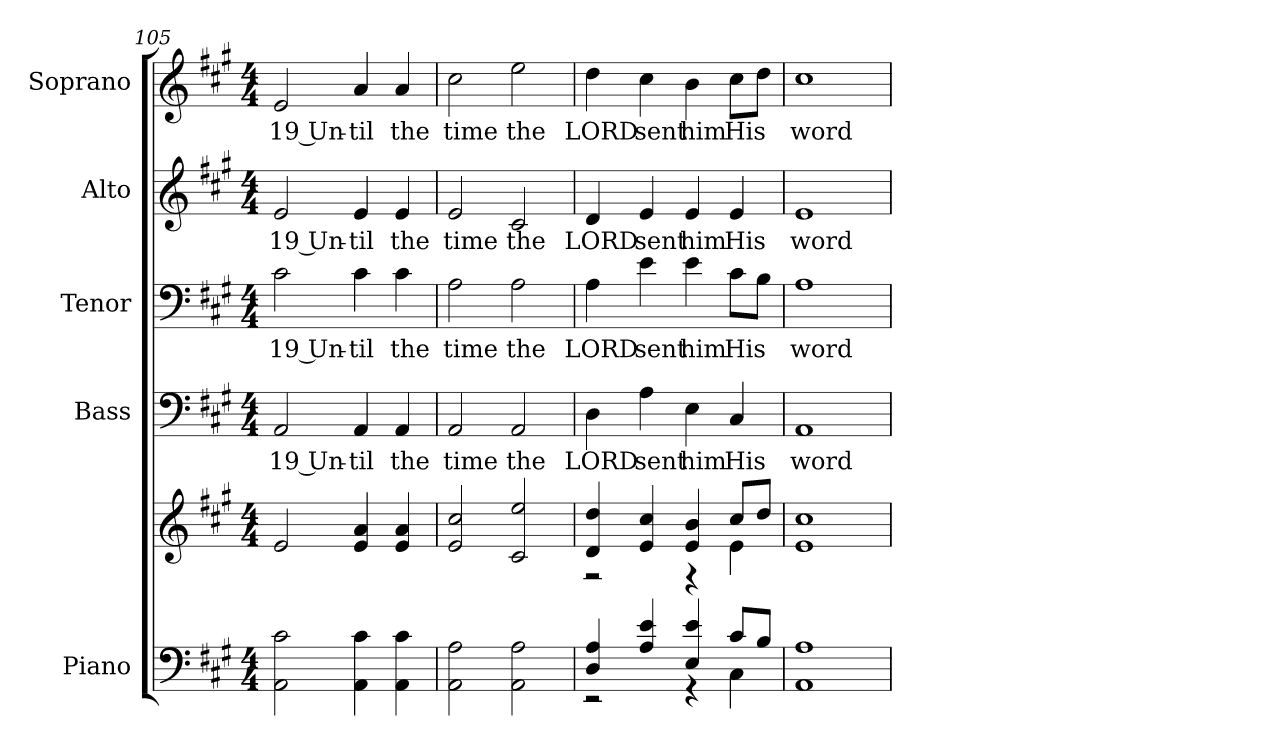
**kern	**kern	**kern	**text	**kern	**text	**kern	**text	**kern	**text
*part5	*part5	*part4	*part4	*part3	*part3	*part2	*part2	*part1	*part1
*staff6	*staff5	*staff4	*staff4	*staff3	*staff3	*staff2	*staff2	*staff1	*staff1
*I"Piano	*	*I"Bass	*	*I"Tenor	*	*I"Alto	*	*I"Soprano	*
*I'Pno.	*	*I'B.	*	*I'T.	*	*I'A.	*	*I'S.	*
!!LO:PB:g=z
*clefF4	*clefG2	*clefF4	*	*clefF4	*	*clefG2	*	*clefG2	*
*k[f#c#g#]	*k[f#c#g#]	*k[f#c#g#]	*	*k[f#c#g#]	*	*k[f#c#g#]	*	*k[f#c#g#]	*
*A:	*A:	*A:	*	*A:	*	*A:	*	*A:	*
*M4/4	*M4/4	*M4/4	*	*M4/4	*	*M4/4	*	*M4/4	*
=105	=105	=105	=105	=105	=105	=105	=105	=105	=105
!	!	!	!LO:LY:b:color=#000000	!	!	!	!	!	!
!	!	!	!	!	!LO:LY:b:color=#000000	!	!	!	!
!	!	!	!	!	!	!	!LO:LY:b:color=#000000	!	!
!	!	!	!	!	!	!	!	!	!LO:LY:b:color=#000000
2AAi\ 2c#i	2ei/	2AAi/	19 Un-	2c#i\	19 Un-	2ei/	19 Un-	2ei/	19 Un-
!	!	!	!LO:LY:b:color=#000000	!	!	!	!	!	!
!	!	!	!	!	!LO:LY:b:color=#000000	!	!	!	!
!	!	!	!	!	!	!	!LO:LY:b:color=#000000	!	!
!	!	!	!	!	!	!	!	!	!LO:LY:b:color=#000000
4AAi\ 4c#i	4ei/ 4ai	4AAi/	-til	4c#i\	-til	4ei/	-til	4ai/	-til
!	!	!	!LO:LY:b:color=#000000	!	!	!	!	!	!
!	!	!	!	!	!LO:LY:b:color=#000000	!	!	!	!
!	!	!	!	!	!	!	!LO:LY:b:color=#000000	!	!
!	!	!	!	!	!	!	!	!	!LO:LY:b:color=#000000
4AAi\ 4c#i	4ei/ 4ai	4AAi/	the	4c#i\	the	4ei/	the	4ai/	the
=106	=106	=106	=106	=106	=106	=106	=106	=106	=106
!	!	!	!LO:LY:b:color=#000000	!	!	!	!	!	!
!	!	!	!	!	!LO:LY:b:color=#000000	!	!	!	!
!	!	!	!	!	!	!	!LO:LY:b:color=#000000	!	!
!	!	!	!	!	!	!	!	!	!LO:LY:b:color=#000000
2AAi\ 2Ai	2ei/ 2cc#i	2AAi/	time	2Ai\	time	2ei/	time	2cc#i\	time
!	!	!	!LO:LY:b:color=#000000	!	!	!	!	!	!
!	!	!	!	!	!LO:LY:b:color=#000000	!	!	!	!
!	!	!	!	!	!	!	!LO:LY:b:color=#000000	!	!
!	!	!	!	!	!	!	!	!	!LO:LY:b:color=#000000
2AAi\ 2Ai	2c#i/ 2eei	2AAi/	the	2Ai\	the	2c#i/	the	2eei\	the
=107	=107	=107	=107	=107	=107	=107	=107	=107	=107
*^	*^	*	*	*	*	*	*	*	*
!	!	!	!	!	!LO:LY:b:color=#000000	!	!	!	!	!	!
!	!	!	!	!	!	!	!LO:LY:b:color=#000000	!	!	!	!
!	!	!	!	!	!	!	!	!	!LO:LY:b:color=#000000	!	!
!	!	!	!	!	!	!	!	!	!	!	!LO:LY:b:color=#000000
4Di/ 4Ai	2r	4di/ 4ddi	2r	4Di\	LORD	4Ai\	LORD	4di/	LORD	4ddi\	LORD
!	!	!	!	!	!LO:LY:b:color=#000000	!	!	!	!	!	!
!	!	!	!	!	!	!	!LO:LY:b:color=#000000	!	!	!	!
!	!	!	!	!	!	!	!	!	!LO:LY:b:color=#000000	!	!
!	!	!	!	!	!	!	!	!	!	!	!LO:LY:b:color=#000000
4Ai/ 4ei	.	4ei/ 4cc#i	.	4Ai\	sent	4ei\	sent	4ei/	sent	4cc#i\	sent
!	!	!	!	!	!LO:LY:b:color=#000000	!	!	!	!	!	!
!	!	!	!	!	!	!	!LO:LY:b:color=#000000	!	!	!	!
!	!	!	!	!	!	!	!	!	!LO:LY:b:color=#000000	!	!
!	!	!	!	!	!	!	!	!	!	!	!LO:LY:b:color=#000000
4Ei/ 4ei	4r	4ei/ 4bi	4r	4Ei\	him	4ei\	him	4ei/	him	4bi\	him
!	!	!	!	!	!LO:LY:b:color=#000000	!	!	!	!	!	!
!	!	!	!	!	!	!	!LO:LY:b:color=#000000	!	!	!	!
!	!	!	!	!	!	!	!	!	!LO:LY:b:color=#000000	!	!
!	!	!	!	!	!	!	!	!	!	!	!LO:LY:b:color=#000000
8c#i/L	4C#i\	8cc#i/L	4ei\	4C#i/	His	8c#i\L	His	4ei/	His	8cc#i\L	His
8Bi/J	.	8ddi/J	.	.	.	8Bi\J	.	.	.	8ddi\J	.
*v	*v	*	*	*	*	*	*	*	*	*	*
*	*v	*v	*	*	*	*	*	*	*	*
=108	=108	=108	=108	=108	=108	=108	=108	=108	=108
!	!	!	!LO:LY:b:color=#000000	!	!	!	!	!	!
!	!	!	!	!	!LO:LY:b:color=#000000	!	!	!	!
!	!	!	!	!	!	!	!LO:LY:b:color=#000000	!	!
!	!	!	!	!	!	!	!	!	!LO:LY:b:color=#000000
1AAi 1Ai	1ei 1cc#i	1AAi	word	1Ai	word	1ei	word	1cc#i	word
=	=	=	=	=	=	=	=	=	=
*-	*-	*-	*-	*-	*-	*-	*-	*-	*-
